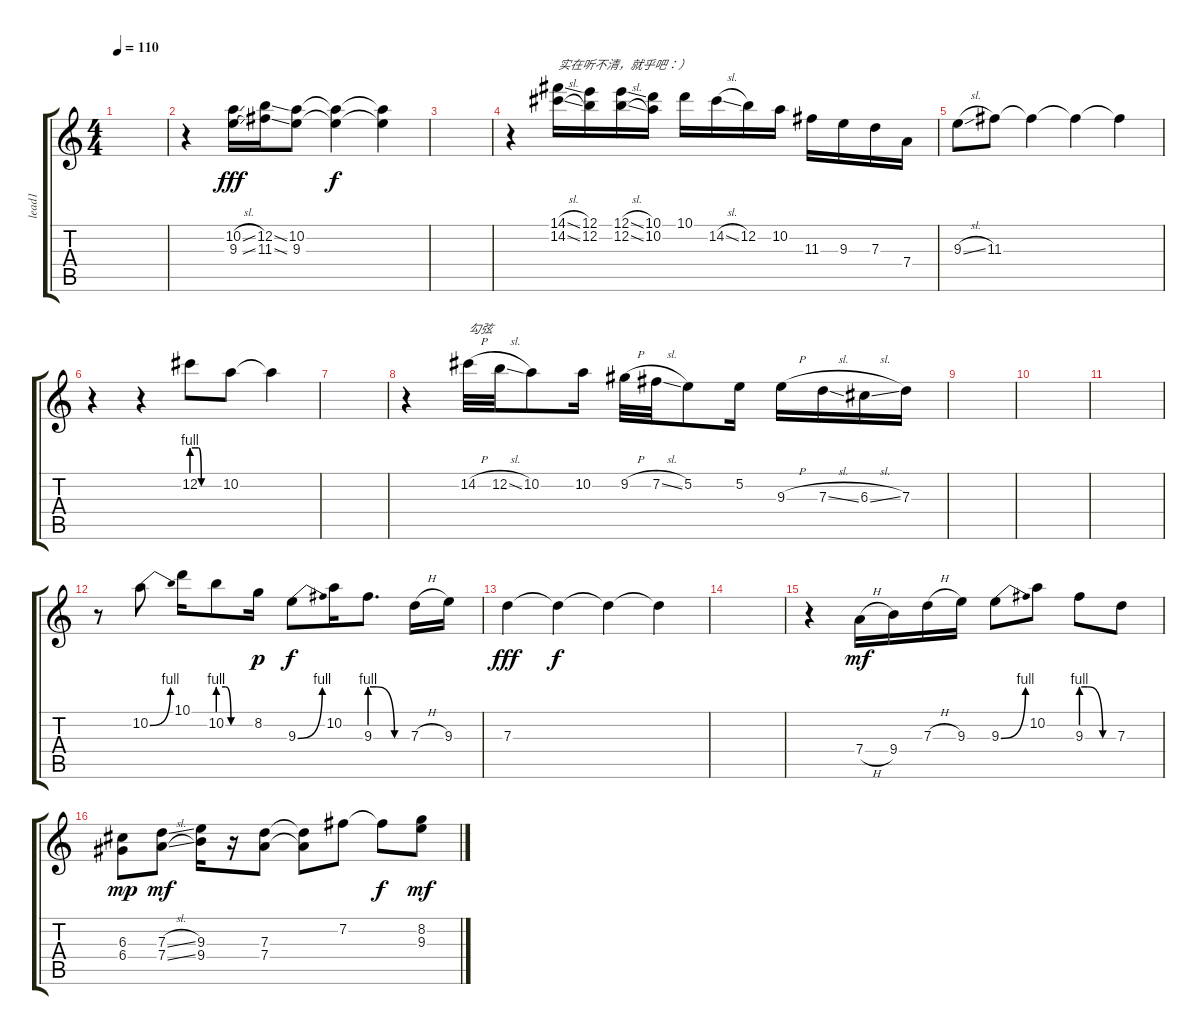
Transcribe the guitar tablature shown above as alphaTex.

\track ("lead1" "lead1") {instrument electricguitarjazz}
\staff {score tabs}
\tuning (E4 B3 G3 D3 A2 E2) {hide}
\ts (4 4)
\tempo 110
\clef g2
\ks c
|
r.4 (10.2{sl} 9.3{sl}).16{dy fff} (12.2{ss} 11.3{ss}).16 (10.2 9.3).8 (10.2{t} 9.3{t}).4{dy f} (10.2{t} 9.3{t}).4 |
|
r.4 (14.1{sl} 14.2{sl}).16{txt "实在听不清，就乎吧：）"} (12.1 12.2).16 (12.1{sl} 12.2{sl}).16 (10.1 10.2).16 10.1.16 14.2{sl}.16 12.2.16 10.2.16 11.3.16 9.3.16 7.3.16 7.4.16 |
9.3{sl}.8 11.3.8 11.3{t}.4 11.3{t}.4 11.3{t}.4 |
r.4 r.4 12.2{be (custom 0 4 15 4 21 0 60 0)}.8 10.2.8 10.2{t}.4 |
|
r.4 14.2{h}.32{txt "勾弦"} 12.2{sl}.32 10.2.8 10.2.16 9.2{h}.32 7.2{sl}.32 5.2.8 5.2.16 9.3{h}.16 7.3{sl}.16 6.3{sl}.16 7.3.16 |
|
|
|
r.8 10.2{be (bend 0 0 60 4)}.8 10.1.16 10.2{be (custom 0 4 14 4 24 0 40 0 60 0)}.8 8.2.16{dy p} 9.3{be (bend 0 0 60 4)}.8{dy f} 10.2.16 9.3{be (custom 0 4 10 4 40 0 60 0)}.8{d} 7.3{h}.16 9.3.16 |
7.3.4{dy fff} 7.3{t}.4{dy f} 7.3{t}.4 7.3{t}.4 |
|
r.4{volume 16} 7.4{h}.16{dy mf} 9.4.16 7.3{h}.16 9.3.16 9.3{be (bend 0 0 60 4)}.8 10.2.8 9.3{be (custom 0 4 12 4 40 0 60 0)}.8 7.3.8 |
(6.3 6.4).8{dy mp} (7.3{sl} 7.4{sl}).8{dy mf} (9.3 9.4).16 r.16 (7.3 7.4).8 (7.3{t} 7.4{t}).8 7.2.8 7.2{t}.8{dy f} (8.2 9.3).8{dy mf}
